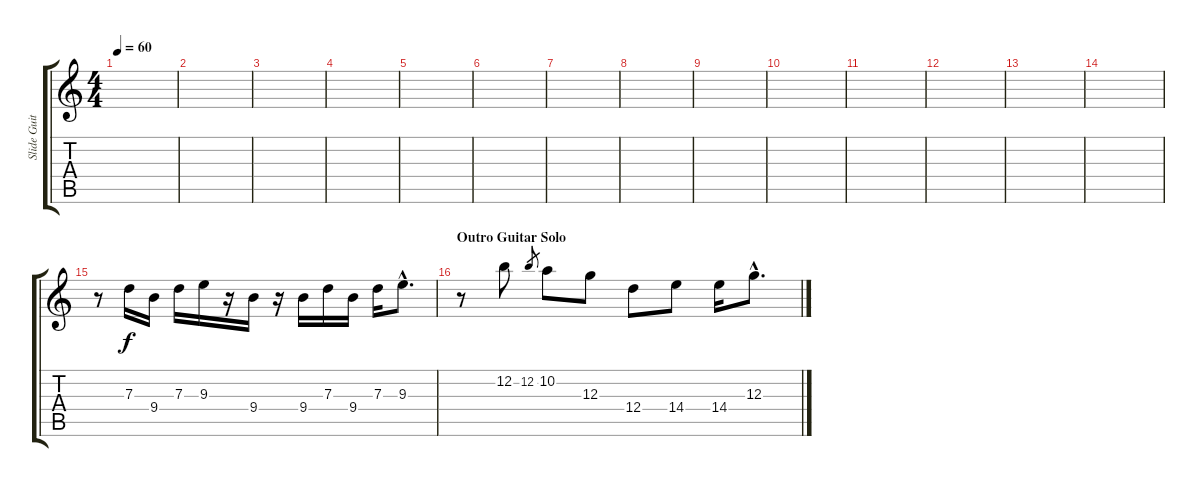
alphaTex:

\track ("Slide Guitar in Open G" "Slide Guit") {instrument electricguitarjazz}
\staff {score tabs}
\tuning (D4 B3 G3 D3 G2 D2) {hide}
\ts (4 4)
\tempo 60
\clef g2
\ks c
|
|
|
|
|
|
|
|
|
|
|
|
|
|
r.8 7.3.16 9.4.16 7.3.16 9.3.16 r.16 9.4.16 r.16 9.4.16 7.3.16 9.4.16 7.3.16 9.3{hac}.8{d} |
\section ("" "Outro Guitar Solo")
r.8 12.2.8 12.2.8{gr} 10.2.8 12.3.8 12.4.8 14.4.8 14.4.16 12.3{hac}.8{d}
